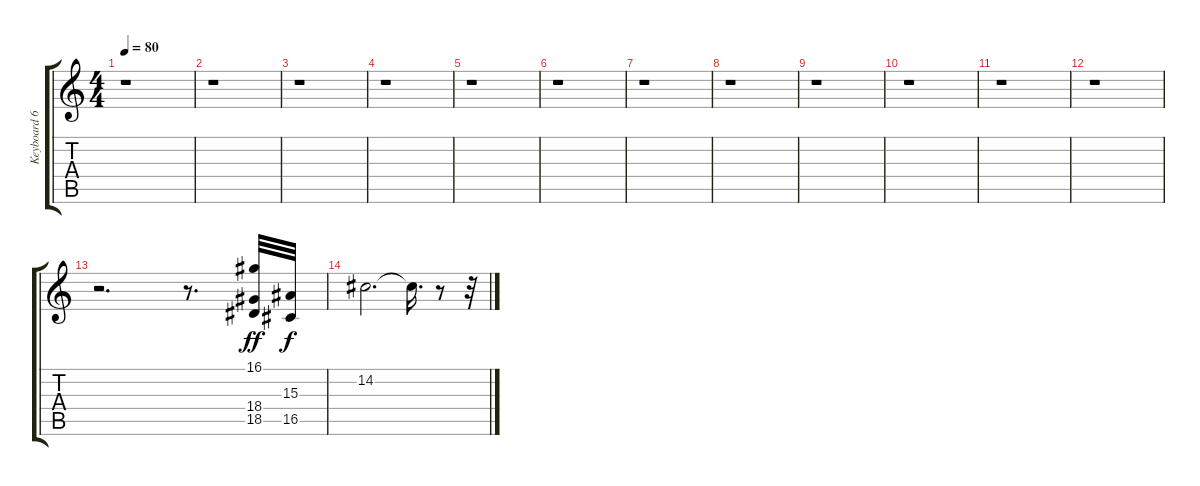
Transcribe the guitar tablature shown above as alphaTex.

\track ("Keyboard 6" "Keyboard 6") {instrument electricpiano2}
\staff {score tabs}
\tuning (E4 B3 G3 D3 A2 E2) {hide}
\ts (4 4)
\tempo 80
\clef g2
\ks c
r.1{dy f} |
r.1 |
r.1 |
r.1 |
r.1 |
r.1 |
r.1 |
r.1 |
r.1 |
r.1 |
r.1 |
r.1 |
r.2{d} r.8{d} (16.1 18.4 18.5).32{dy ff} (15.3 16.5).32{dy f} |
14.2.2{d} 14.2{t}.16{d} r.8 r.32
